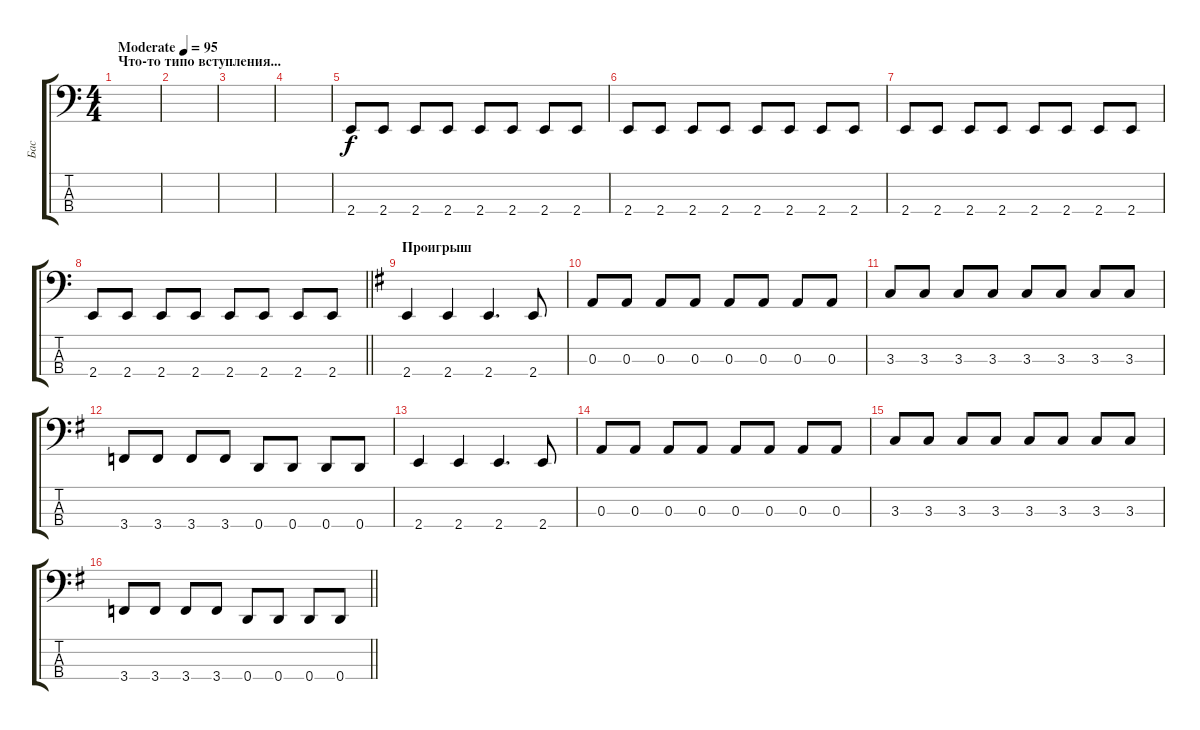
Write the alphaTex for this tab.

\track ("Бас" "Бас") {instrument electricbasspick}
\staff {score tabs}
\tuning (G2 D2 A1 D1) {hide}
\ts (4 4)
\section ("" "Что-то типо вступления...")
\tempo (95 "Moderate")
\clef f4
\ks c
|
|
|
|
2.4.8{volume 12} 2.4.8 2.4.8 2.4.8 2.4.8 2.4.8 2.4.8 2.4.8 |
2.4.8 2.4.8 2.4.8 2.4.8 2.4.8 2.4.8 2.4.8 2.4.8 |
2.4.8 2.4.8 2.4.8 2.4.8 2.4.8 2.4.8 2.4.8 2.4.8 |
\barLineRight lightlight
2.4.8 2.4.8 2.4.8 2.4.8 2.4.8 2.4.8 2.4.8 2.4.8 |
\section ("" "Проигрыш")
\ks eminor
2.4.4 2.4.4 2.4.4{d} 2.4.8 |
0.3.8 0.3.8 0.3.8 0.3.8 0.3.8 0.3.8 0.3.8 0.3.8 |
3.3.8 3.3.8 3.3.8 3.3.8 3.3.8 3.3.8 3.3.8 3.3.8 |
3.4.8 3.4.8 3.4.8 3.4.8 0.4.8 0.4.8 0.4.8 0.4.8 |
2.4.4 2.4.4 2.4.4{d} 2.4.8 |
0.3.8 0.3.8 0.3.8 0.3.8 0.3.8 0.3.8 0.3.8 0.3.8 |
3.3.8 3.3.8 3.3.8 3.3.8 3.3.8 3.3.8 3.3.8 3.3.8 |
\barLineRight lightlight
3.4.8 3.4.8 3.4.8 3.4.8 0.4.8 0.4.8 0.4.8 0.4.8
